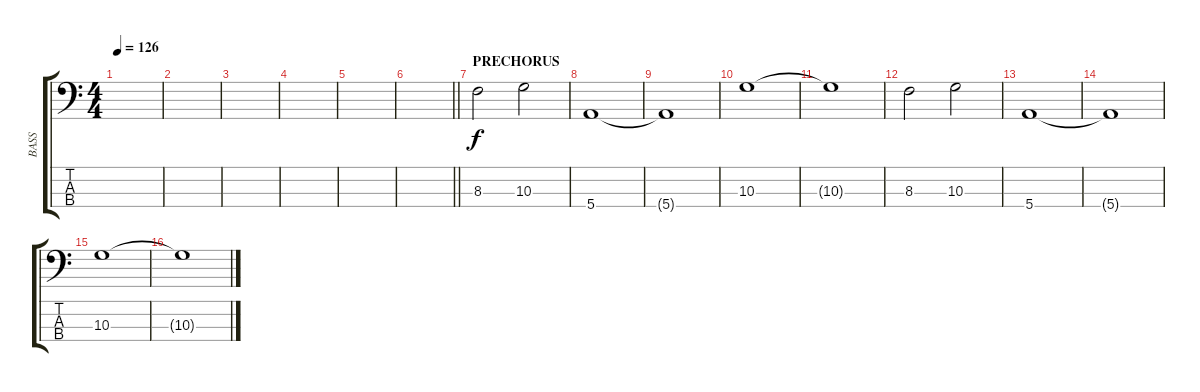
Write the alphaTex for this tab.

\track ("BASS" "BASS") {instrument acousticbass}
\staff {score tabs}
\tuning (G2 D2 A1 E1) {hide}
\ts (4 4)
\tempo 126
\clef f4
\ks c
|
|
|
|
|
\barLineRight lightlight
|
\section ("" "PRECHORUS")
8.3.2 10.3.2 |
5.4.1 |
5.4{t}.1 |
10.3.1 |
10.3{t}.1 |
8.3.2 10.3.2 |
5.4.1 |
5.4{t}.1 |
10.3.1 |
10.3{t}.1
